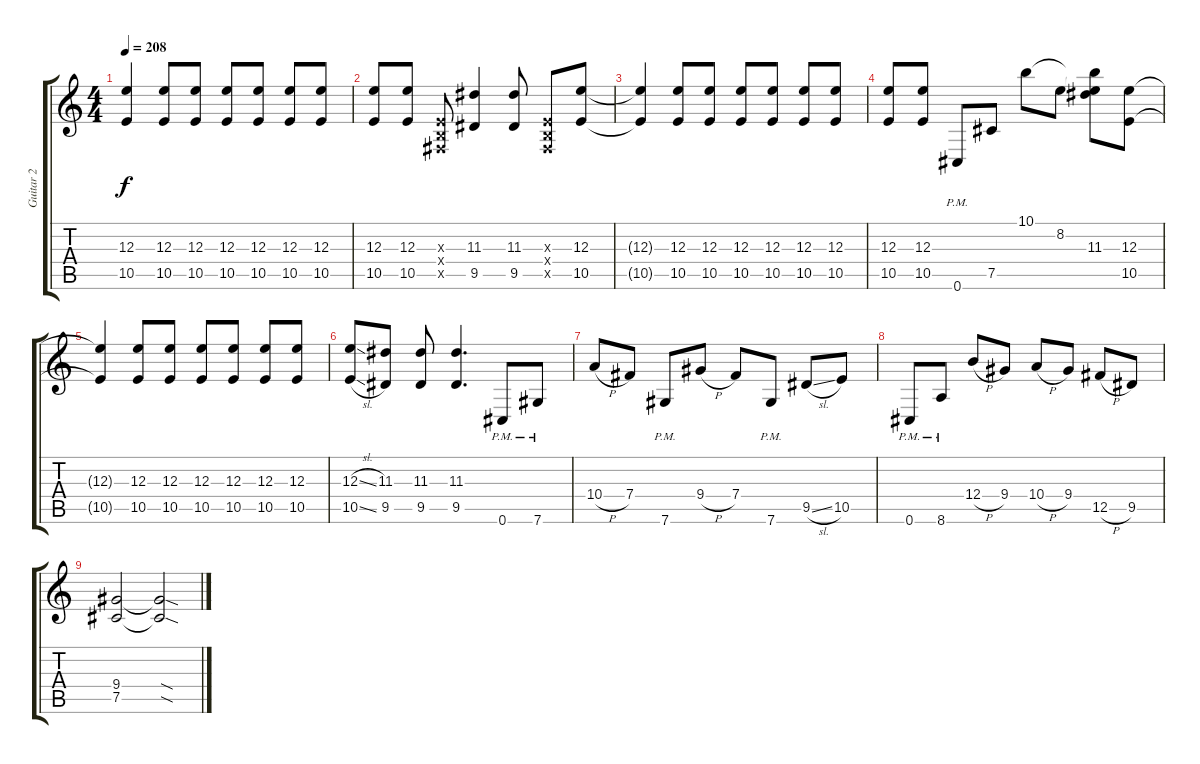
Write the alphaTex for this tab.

\track ("Guitar 2" "Guitar 2") {instrument distortionguitar}
\staff {score tabs}
\tuning (Db4 Ab3 E3 B2 Gb2 Db2) {hide}
\ts (4 4)
\tempo 208
\clef g2
\ks c
(12.3 10.5).4{dy f} (12.3 10.5).8 (12.3 10.5).8 (12.3 10.5).8 (12.3 10.5).8 (12.3 10.5).8 (12.3 10.5).8 |
(12.3 10.5).8 (12.3 10.5).8 (0.3{x} 0.4{x} 0.5{x}).8 (11.3 9.5).4 (11.3 9.5).8 (0.3{x} 0.4{x} 0.5{x}).8 (12.3 10.5).8 |
(12.3{t} 10.5{t}).4 (12.3 10.5).8 (12.3 10.5).8 (12.3 10.5).8 (12.3 10.5).8 (12.3 10.5).8 (12.3 10.5).8 |
(12.3 10.5).8 (12.3 10.5).8 0.6{pm}.8 7.5.8 10.1.8 8.2.8 (10.1{t} 8.2{t} 11.3).8 (12.3 10.5).8 |
(12.3{t} 10.5{t}).4 (12.3 10.5).8 (12.3 10.5).8 (12.3 10.5).8 (12.3 10.5).8 (12.3 10.5).8 (12.3 10.5).8 |
(12.3{sl} 10.5{sl}).8 (11.3 9.5).8 (11.3 9.5).8 (11.3 9.5).4{d} 0.6{pm}.8 7.6{pm}.8 |
10.4{h}.8 7.4.8 7.6{pm}.8 9.4{h}.8 7.4.8 7.6{pm}.8 9.5{sl}.8 10.5.8 |
0.6{pm}.8 8.6{pm}.8 12.4{h}.8 9.4.8 10.4{h}.8 9.4.8 12.5{h}.8 9.5.8 |
(9.4 7.5).2 (9.4{sod t} 7.5{sod t}).2
